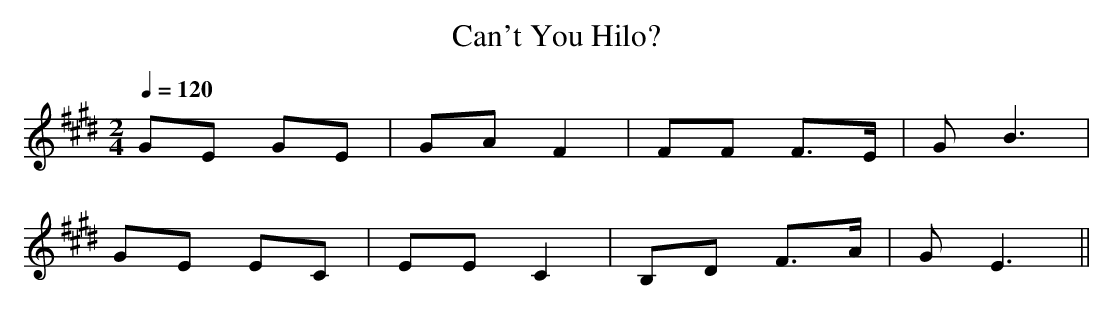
X:1
T:Can't You Hilo?
M:2/4
L:1/8
Q:1/4=120
K:E
GE GE|GA F2|FF  F>E|G B3|
GE EC|EE C2|B,D F>A|G E3||
